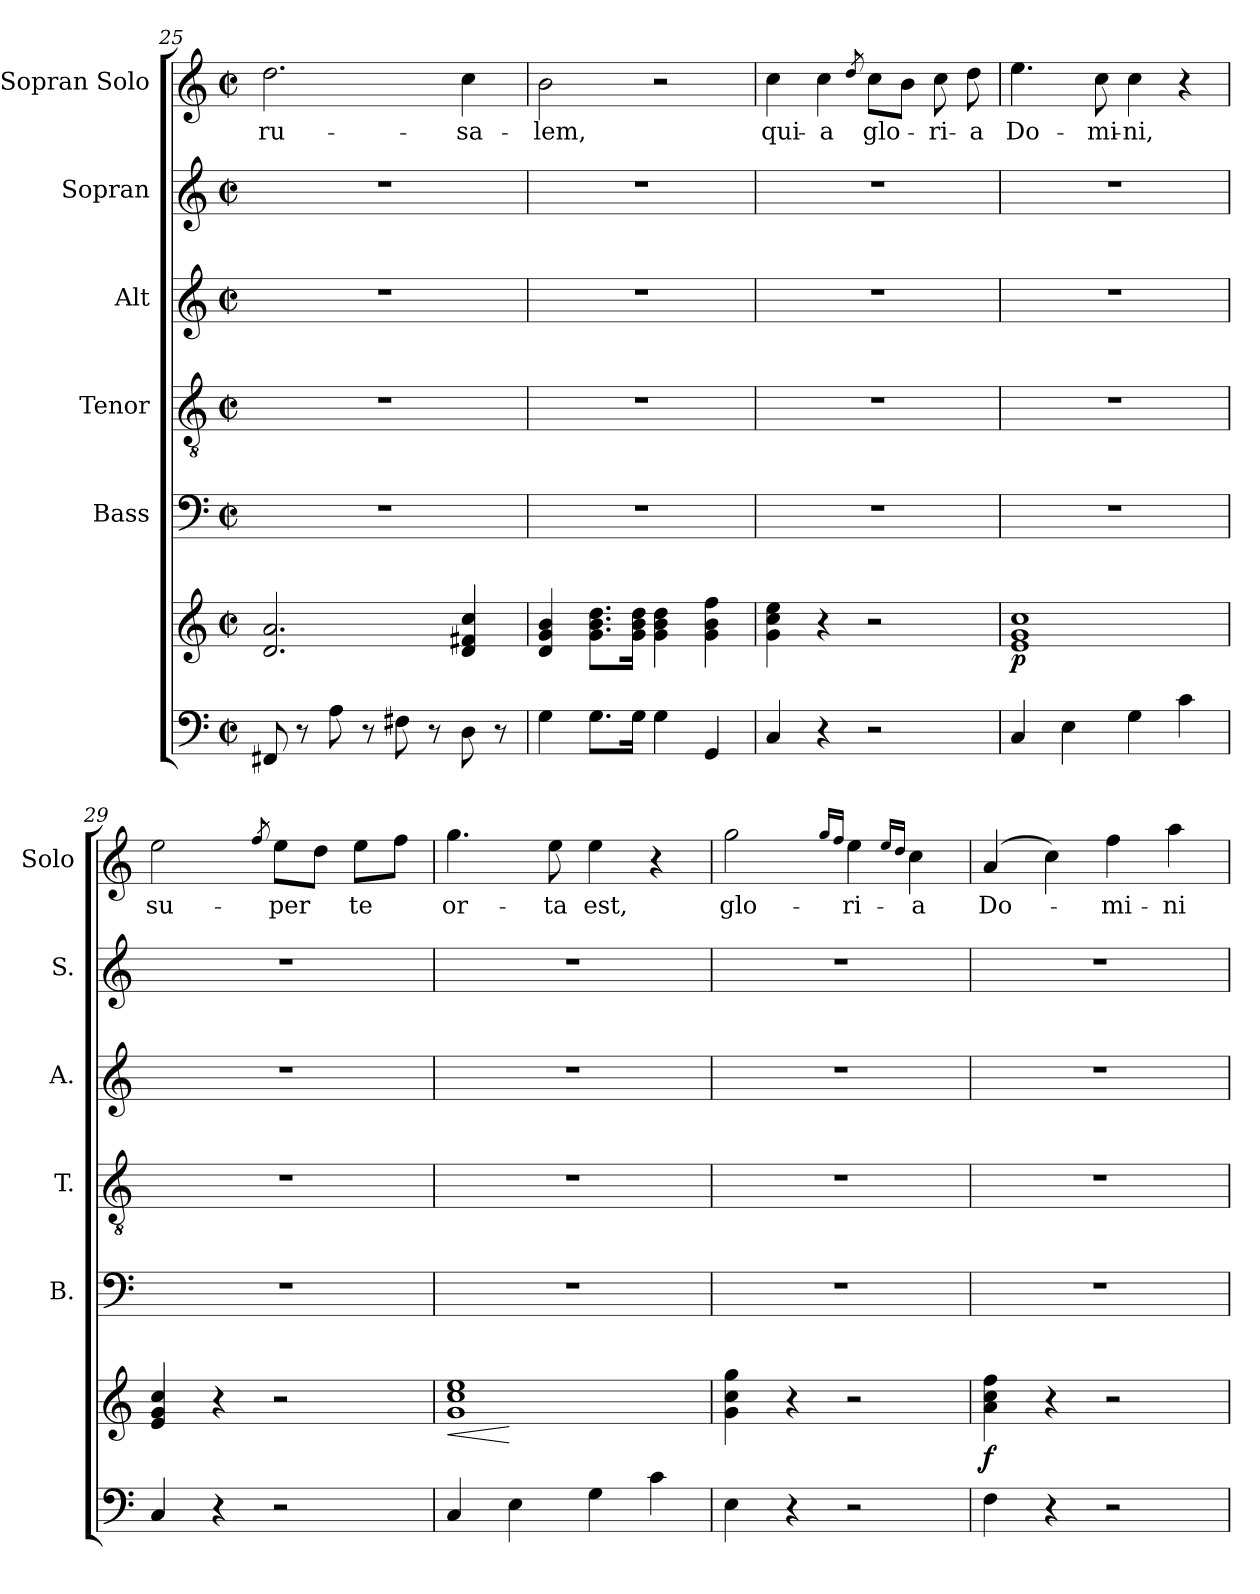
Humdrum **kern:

**kern	**kern	**dynam	**kern	**kern	**kern	**kern	**kern	**text
*part6	*part6	*part6	*part5	*part4	*part3	*part2	*part1	*part1
*staff7	*staff6	*staff6/7	*staff5	*staff4	*staff3	*staff2	*staff1	*staff1
*	*	*	*I"Bass	*I"Tenor	*I"Alt	*I"Sopran	*I"Sopran Solo	*
*	*	*	*I'B.	*I'T.	*I'A.	*I'S.	*I'Solo	*
*clefF4	*clefG2	*	*clefF4	*clefGv2	*clefG2	*clefG2	*clefG2	*
*k[]	*k[]	*	*k[]	*k[]	*k[]	*k[]	*k[]	*
*C:	*C:	*	*C:	*C:	*C:	*C:	*C:	*
*M2/2	*M2/2	*	*M2/2	*M2/2	*M2/2	*M2/2	*M2/2	*
*met(c|)	*met(c|)	*	*met(c|)	*met(c|)	*met(c|)	*met(c|)	*met(c|)	*
=25	=25	=25	=25	=25	=25	=25	=25	=25
!	!	!	!	!	!	!	!	!LO:LY:b
8FF#X/	2.d/ 2.a/	.	1r	1r	1r	1r	2.dd\	-ru-
8r	.	.	.	.	.	.	.	.
8A\	.	.	.	.	.	.	.	.
8r	.	.	.	.	.	.	.	.
8F#X\	.	.	.	.	.	.	.	.
8r	.	.	.	.	.	.	.	.
!	!	!	!	!	!	!	!	!LO:LY:b
8D\	4d/ 4f#X/ 4cc/	.	.	.	.	.	4cc\	-sa-
8r	.	.	.	.	.	.	.	.
!!LO:LB:g=z
=26	=26	=26	=26	=26	=26	=26	=26	=26
!	!	!	!	!	!	!	!	!LO:LY:b
4G\	4d/ 4g/ 4b/	.	1r	1r	1r	1r	2b\	-lem,
8.G\L	8.g\ 8.b\ 8.dd\L	.	.	.	.	.	.	.
16G\Jk	16g\ 16b\ 16dd\Jk	.	.	.	.	.	.	.
4G\	4g\ 4b\ 4dd\	.	.	.	.	.	2r	.
4GG/	4g\ 4b\ 4ff\	.	.	.	.	.	.	.
=27	=27	=27	=27	=27	=27	=27	=27	=27
!	!	!	!	!	!	!	!	!LO:LY:b
4C/	4g\ 4cc\ 4ee\	.	1r	1r	1r	1r	4cc\	qui-
!	!	!	!	!	!	!	!	!LO:LY:b
4r	4r	.	.	.	.	.	4cc\	-a
.	.	.	.	.	.	.	8qdd/	.
!	!	!	!	!	!	!	!	!LO:LY:b
2r	2r	.	.	.	.	.	8cc\L	glo-
.	.	.	.	.	.	.	8b\J	.
!	!	!	!	!	!	!	!	!LO:LY:b
.	.	.	.	.	.	.	8cc\	-ri-
!	!	!	!	!	!	!	!	!LO:LY:b
.	.	.	.	.	.	.	8dd\	-a
=28	=28	=28	=28	=28	=28	=28	=28	=28
!	!	!LO:DY:b	!	!	!	!	!	!LO:LY:b
4C/	1e 1g 1cc	p	1r	1r	1r	1r	4.ee\	Do-
4E\	.	.	.	.	.	.	.	.
!	!	!	!	!	!	!	!	!LO:LY:b
.	.	.	.	.	.	.	8cc\	-mi-
!	!	!	!	!	!	!	!	!LO:LY:b
4G\	.	.	.	.	.	.	4cc\	-ni,
4c\	.	.	.	.	.	.	4r	.
=29	=29	=29	=29	=29	=29	=29	=29	=29
!	!	!	!	!	!	!	!	!LO:LY:b
4C/	4e/ 4g/ 4cc/	.	1r	1r	1r	1r	2ee\	su-
4r	4r	.	.	.	.	.	.	.
.	.	.	.	.	.	.	8qff/	.
!	!	!	!	!	!	!	!	!LO:LY:b
2r	2r	.	.	.	.	.	8ee\L	-per
.	.	.	.	.	.	.	8dd\J	.
!	!	!	!	!	!	!	!	!LO:LY:b
.	.	.	.	.	.	.	8ee\L	te
.	.	.	.	.	.	.	8ff\J	.
=30	=30	=30	=30	=30	=30	=30	=30	=30
!	!	!LO:HP:b	!	!	!	!	!	!LO:LY:b
4C/	1g 1cc 1ee	<	1r	1r	1r	1r	4.gg\	or-
4E\	.	[	.	.	.	.	.	.
!	!	!	!	!	!	!	!	!LO:LY:b
.	.	.	.	.	.	.	8ee\	-ta
!	!	!	!	!	!	!	!	!LO:LY:b
4G\	.	.	.	.	.	.	4ee\	est,
4c\	.	.	.	.	.	.	4r	.
=31	=31	=31	=31	=31	=31	=31	=31	=31
!	!	!	!	!	!	!	!	!LO:LY:b
4E\	4g\ 4cc\ 4gg\	.	1r	1r	1r	1r	2gg\	glo-
4r	4r	.	.	.	.	.	.	.
.	.	.	.	.	.	.	16qgg/LL	.
.	.	.	.	.	.	.	16qff/JJ	.
!	!	!	!	!	!	!	!	!LO:LY:b
2r	2r	.	.	.	.	.	4ee\	-ri-
.	.	.	.	.	.	.	16qee/LL	.
.	.	.	.	.	.	.	16qdd/JJ	.
!	!	!	!	!	!	!	!	!LO:LY:b
.	.	.	.	.	.	.	4cc\	-a
!!LO:PB:g=z
=32	=32	=32	=32	=32	=32	=32	=32	=32
!	!	!LO:DY:b	!	!	!	!	!	!LO:LY:b
4F\	4a\ 4cc\ 4ff\	f	1r	1r	1r	1r	(4a/	Do-
4r	4r	.	.	.	.	.	4cc\)	.
!	!	!	!	!	!	!	!	!LO:LY:b
2r	2r	.	.	.	.	.	4ff\	-mi-
!	!	!	!	!	!	!	!	!LO:LY:b
.	.	.	.	.	.	.	4aa\	-ni
=	=	=	=	=	=	=	=	=
*-	*-	*-	*-	*-	*-	*-	*-	*-
